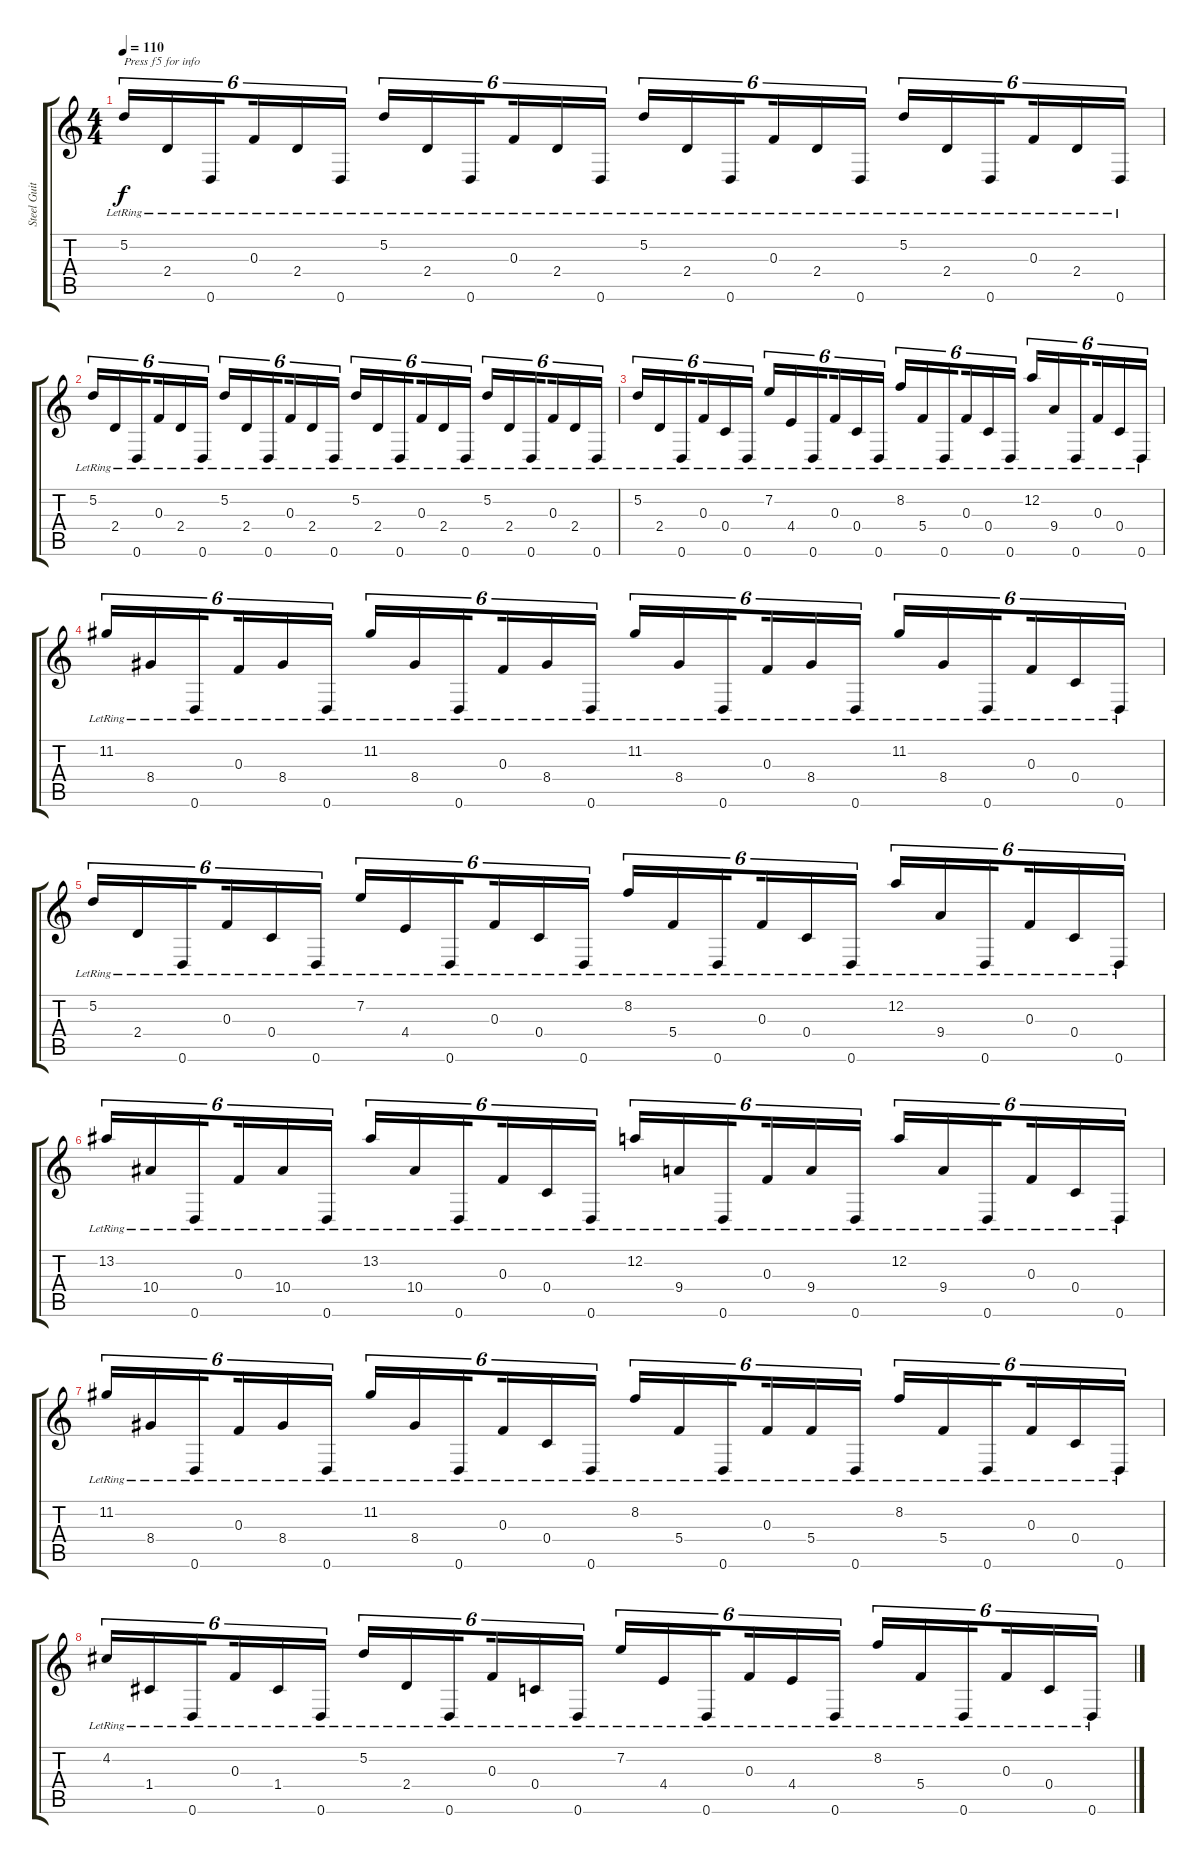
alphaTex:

\track ("Steel Guitar" "Steel Guit") {instrument acousticguitarnylon}
\staff {score tabs}
\tuning (D4 A3 F3 C3 G2 D2) {hide}
\ts (4 4)
\tempo 110
\clef g2
\ks c
5.2{lr}.16{tu (6 4) txt "Press f5 for info" dy f volume 4 instrument acousticguitarnylon} 2.4{lr}.16{tu (6 4)} 0.6{lr}.16{tu (6 4) beam splitsecondary} 0.3{lr}.16{tu (6 4)} 2.4{lr}.16{tu (6 4)} 0.6{lr}.16{tu (6 4)} 5.2{lr}.16{tu (6 4)} 2.4{lr}.16{tu (6 4)} 0.6{lr}.16{tu (6 4) beam splitsecondary} 0.3{lr}.16{tu (6 4)} 2.4{lr}.16{tu (6 4)} 0.6{lr}.16{tu (6 4)} 5.2{lr}.16{tu (6 4)} 2.4{lr}.16{tu (6 4)} 0.6{lr}.16{tu (6 4) beam splitsecondary} 0.3{lr}.16{tu (6 4)} 2.4{lr}.16{tu (6 4)} 0.6{lr}.16{tu (6 4)} 5.2{lr}.16{tu (6 4)} 2.4{lr}.16{tu (6 4)} 0.6{lr}.16{tu (6 4) beam splitsecondary} 0.3{lr}.16{tu (6 4)} 2.4{lr}.16{tu (6 4)} 0.6{lr}.16{tu (6 4)} |
5.2{lr}.16{tu (6 4) volume 11} 2.4{lr}.16{tu (6 4)} 0.6{lr}.16{tu (6 4) beam splitsecondary} 0.3{lr}.16{tu (6 4)} 2.4{lr}.16{tu (6 4)} 0.6{lr}.16{tu (6 4)} 5.2{lr}.16{tu (6 4)} 2.4{lr}.16{tu (6 4)} 0.6{lr}.16{tu (6 4) beam splitsecondary} 0.3{lr}.16{tu (6 4)} 2.4{lr}.16{tu (6 4)} 0.6{lr}.16{tu (6 4)} 5.2{lr}.16{tu (6 4)} 2.4{lr}.16{tu (6 4)} 0.6{lr}.16{tu (6 4) beam splitsecondary} 0.3{lr}.16{tu (6 4)} 2.4{lr}.16{tu (6 4)} 0.6{lr}.16{tu (6 4)} 5.2{lr}.16{tu (6 4)} 2.4{lr}.16{tu (6 4)} 0.6{lr}.16{tu (6 4) beam splitsecondary} 0.3{lr}.16{tu (6 4)} 2.4{lr}.16{tu (6 4)} 0.6{lr}.16{tu (6 4)} |
5.2{lr}.16{tu (6 4)} 2.4{lr}.16{tu (6 4)} 0.6{lr}.16{tu (6 4) beam splitsecondary} 0.3{lr}.16{tu (6 4)} 0.4{lr}.16{tu (6 4)} 0.6{lr}.16{tu (6 4)} 7.2{lr}.16{tu (6 4)} 4.4{lr}.16{tu (6 4)} 0.6{lr}.16{tu (6 4) beam splitsecondary} 0.3{lr}.16{tu (6 4)} 0.4{lr}.16{tu (6 4)} 0.6{lr}.16{tu (6 4)} 8.2{lr}.16{tu (6 4)} 5.4{lr}.16{tu (6 4)} 0.6{lr}.16{tu (6 4) beam splitsecondary} 0.3{lr}.16{tu (6 4)} 0.4{lr}.16{tu (6 4)} 0.6{lr}.16{tu (6 4)} 12.2{lr}.16{tu (6 4)} 9.4{lr}.16{tu (6 4)} 0.6{lr}.16{tu (6 4) beam splitsecondary} 0.3{lr}.16{tu (6 4)} 0.4{lr}.16{tu (6 4)} 0.6{lr}.16{tu (6 4)} |
11.2{lr}.16{tu (6 4)} 8.4{lr}.16{tu (6 4)} 0.6{lr}.16{tu (6 4) beam splitsecondary} 0.3{lr}.16{tu (6 4)} 8.4{lr}.16{tu (6 4)} 0.6{lr}.16{tu (6 4)} 11.2{lr}.16{tu (6 4)} 8.4{lr}.16{tu (6 4)} 0.6{lr}.16{tu (6 4) beam splitsecondary} 0.3{lr}.16{tu (6 4)} 8.4{lr}.16{tu (6 4)} 0.6{lr}.16{tu (6 4)} 11.2{lr}.16{tu (6 4)} 8.4{lr}.16{tu (6 4)} 0.6{lr}.16{tu (6 4) beam splitsecondary} 0.3{lr}.16{tu (6 4)} 8.4{lr}.16{tu (6 4)} 0.6{lr}.16{tu (6 4)} 11.2{lr}.16{tu (6 4)} 8.4{lr}.16{tu (6 4)} 0.6{lr}.16{tu (6 4) beam splitsecondary} 0.3{lr}.16{tu (6 4)} 0.4{lr}.16{tu (6 4)} 0.6{lr}.16{tu (6 4)} |
5.2{lr}.16{tu (6 4)} 2.4{lr}.16{tu (6 4)} 0.6{lr}.16{tu (6 4) beam splitsecondary} 0.3{lr}.16{tu (6 4)} 0.4{lr}.16{tu (6 4)} 0.6{lr}.16{tu (6 4)} 7.2{lr}.16{tu (6 4)} 4.4{lr}.16{tu (6 4)} 0.6{lr}.16{tu (6 4) beam splitsecondary} 0.3{lr}.16{tu (6 4)} 0.4{lr}.16{tu (6 4)} 0.6{lr}.16{tu (6 4)} 8.2{lr}.16{tu (6 4)} 5.4{lr}.16{tu (6 4)} 0.6{lr}.16{tu (6 4) beam splitsecondary} 0.3{lr}.16{tu (6 4)} 0.4{lr}.16{tu (6 4)} 0.6{lr}.16{tu (6 4)} 12.2{lr}.16{tu (6 4)} 9.4{lr}.16{tu (6 4)} 0.6{lr}.16{tu (6 4) beam splitsecondary} 0.3{lr}.16{tu (6 4)} 0.4{lr}.16{tu (6 4)} 0.6{lr}.16{tu (6 4)} |
13.2{lr}.16{tu (6 4)} 10.4{lr}.16{tu (6 4)} 0.6{lr}.16{tu (6 4) beam splitsecondary} 0.3{lr}.16{tu (6 4)} 10.4{lr}.16{tu (6 4)} 0.6{lr}.16{tu (6 4)} 13.2{lr}.16{tu (6 4)} 10.4{lr}.16{tu (6 4)} 0.6{lr}.16{tu (6 4) beam splitsecondary} 0.3{lr}.16{tu (6 4)} 0.4{lr}.16{tu (6 4)} 0.6{lr}.16{tu (6 4)} 12.2{lr}.16{tu (6 4)} 9.4{lr}.16{tu (6 4)} 0.6{lr}.16{tu (6 4) beam splitsecondary} 0.3{lr}.16{tu (6 4)} 9.4{lr}.16{tu (6 4)} 0.6{lr}.16{tu (6 4)} 12.2{lr}.16{tu (6 4)} 9.4{lr}.16{tu (6 4)} 0.6{lr}.16{tu (6 4) beam splitsecondary} 0.3{lr}.16{tu (6 4)} 0.4{lr}.16{tu (6 4)} 0.6{lr}.16{tu (6 4)} |
11.2{lr}.16{tu (6 4)} 8.4{lr}.16{tu (6 4)} 0.6{lr}.16{tu (6 4) beam splitsecondary} 0.3{lr}.16{tu (6 4)} 8.4{lr}.16{tu (6 4)} 0.6{lr}.16{tu (6 4)} 11.2{lr}.16{tu (6 4)} 8.4{lr}.16{tu (6 4)} 0.6{lr}.16{tu (6 4) beam splitsecondary} 0.3{lr}.16{tu (6 4)} 0.4{lr}.16{tu (6 4)} 0.6{lr}.16{tu (6 4)} 8.2{lr}.16{tu (6 4)} 5.4{lr}.16{tu (6 4)} 0.6{lr}.16{tu (6 4) beam splitsecondary} 0.3{lr}.16{tu (6 4)} 5.4{lr}.16{tu (6 4)} 0.6{lr}.16{tu (6 4)} 8.2{lr}.16{tu (6 4)} 5.4{lr}.16{tu (6 4)} 0.6{lr}.16{tu (6 4) beam splitsecondary} 0.3{lr}.16{tu (6 4)} 0.4{lr}.16{tu (6 4)} 0.6{lr}.16{tu (6 4)} |
4.2{lr}.16{tu (6 4)} 1.4{lr}.16{tu (6 4)} 0.6{lr}.16{tu (6 4) beam splitsecondary} 0.3{lr}.16{tu (6 4)} 1.4{lr}.16{tu (6 4)} 0.6{lr}.16{tu (6 4)} 5.2{lr}.16{tu (6 4)} 2.4{lr}.16{tu (6 4)} 0.6{lr}.16{tu (6 4) beam splitsecondary} 0.3{lr}.16{tu (6 4)} 0.4{lr}.16{tu (6 4)} 0.6{lr}.16{tu (6 4)} 7.2{lr}.16{tu (6 4)} 4.4{lr}.16{tu (6 4)} 0.6{lr}.16{tu (6 4) beam splitsecondary} 0.3{lr}.16{tu (6 4)} 4.4{lr}.16{tu (6 4)} 0.6{lr}.16{tu (6 4)} 8.2{lr}.16{tu (6 4)} 5.4{lr}.16{tu (6 4)} 0.6{lr}.16{tu (6 4) beam splitsecondary} 0.3{lr}.16{tu (6 4)} 0.4{lr}.16{tu (6 4)} 0.6{lr}.16{tu (6 4)}
